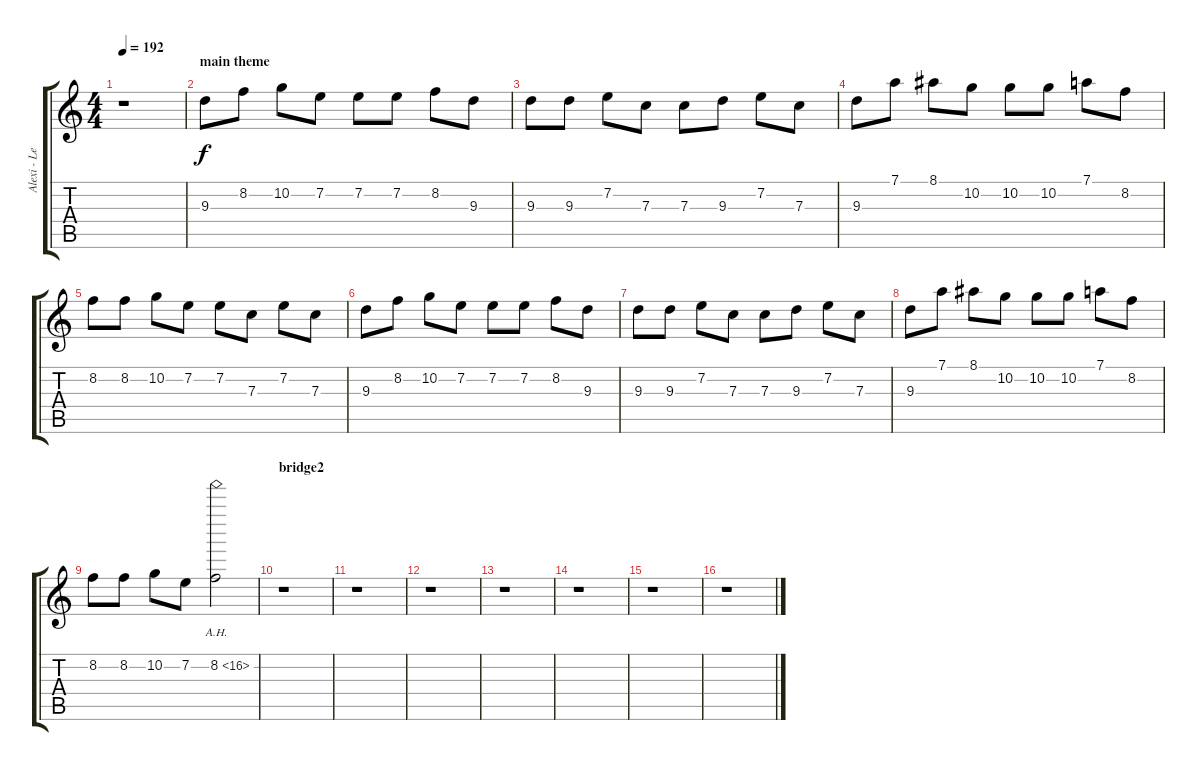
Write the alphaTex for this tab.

\track ("Alexi - Lead" "Alexi - Le") {instrument overdrivenguitar}
\staff {score tabs}
\tuning (D4 A3 F3 C3 G2 D2) {hide}
\ts (4 4)
\tempo 192
\clef g2
\ks c
r.1{dy f} |
\section ("" "main theme")
9.3.8 8.2.8 10.2.8 7.2.8 7.2.8 7.2.8 8.2.8 9.3.8 |
9.3.8 9.3.8 7.2.8 7.3.8 7.3.8 9.3.8 7.2.8 7.3.8 |
9.3.8 7.1.8 8.1.8 10.2.8 10.2.8 10.2.8 7.1.8 8.2.8 |
8.2.8 8.2.8 10.2.8 7.2.8 7.2.8 7.3.8 7.2.8 7.3.8 |
9.3.8 8.2.8 10.2.8 7.2.8 7.2.8 7.2.8 8.2.8 9.3.8 |
9.3.8 9.3.8 7.2.8 7.3.8 7.3.8 9.3.8 7.2.8 7.3.8 |
9.3.8 7.1.8 8.1.8 10.2.8 10.2.8 10.2.8 7.1.8 8.2.8 |
8.2.8 8.2.8 10.2.8 7.2.8 8.2{ah 8}.2 |
\section ("" "bridge2")
r.1 |
r.1 |
r.1 |
r.1 |
r.1 |
r.1 |
r.1
